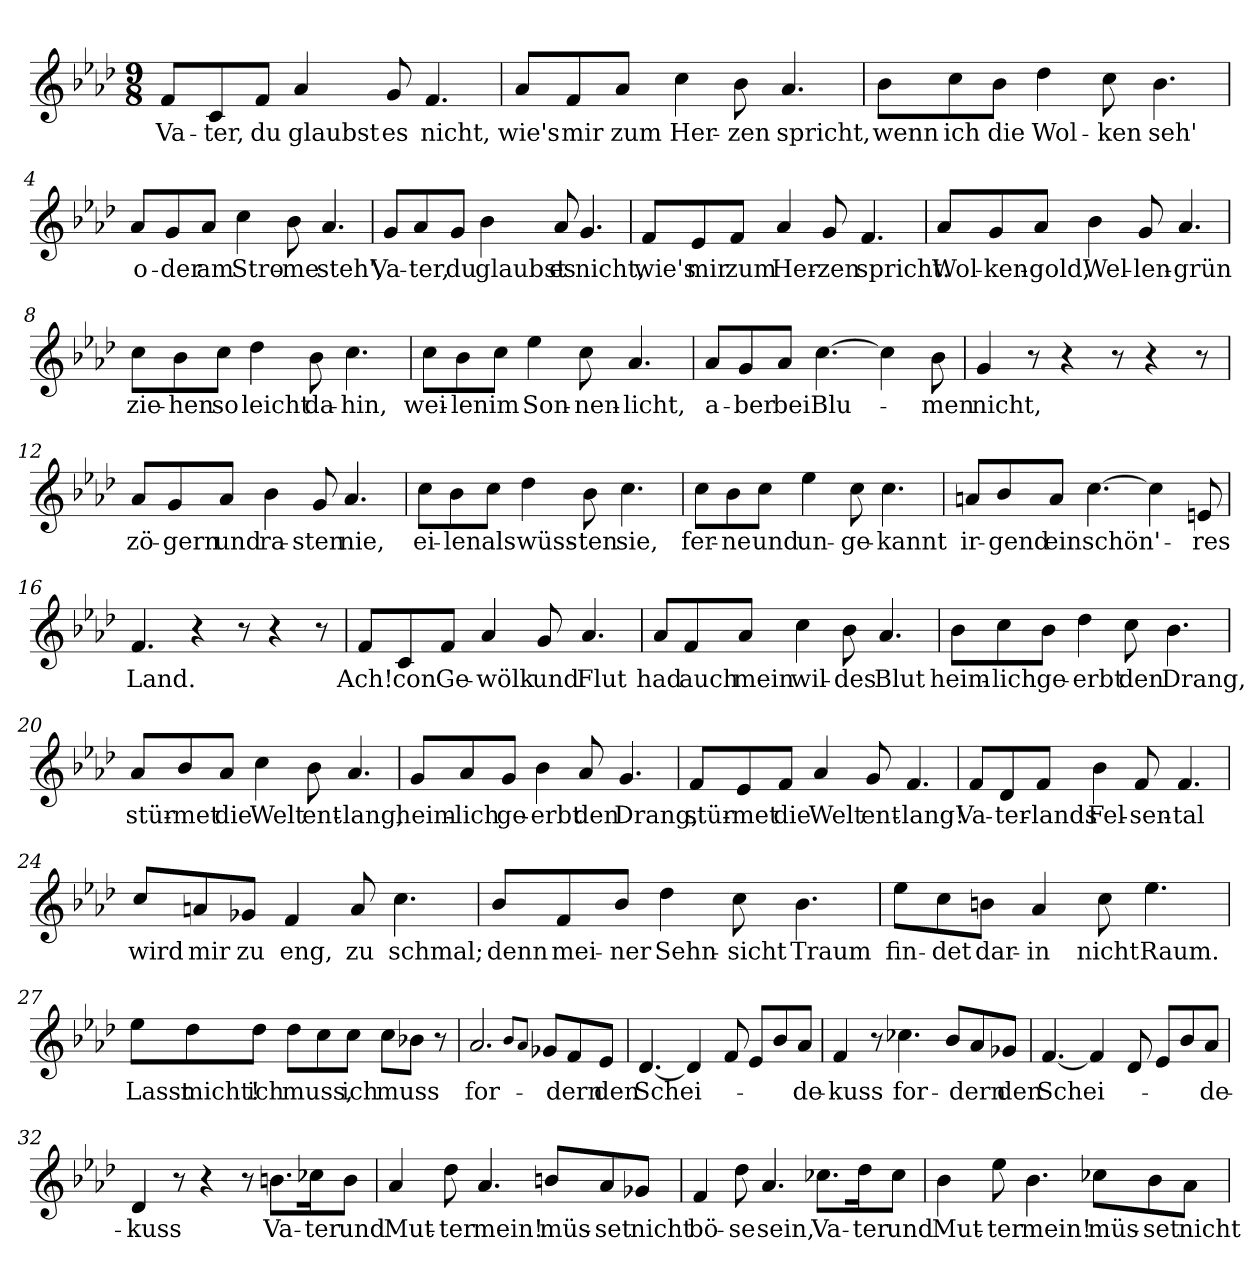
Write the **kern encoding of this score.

**kern	**text
*part1	*part1
*staff1	*staff1
*clefG2	*
*k[b-e-a-d-]	*
*M9/8	*
=1	=1
!	!LO:LY:b
8f/L	Va-
!	!LO:LY:b
8c/	-ter,
!	!LO:LY:b
8f/J	du
!	!LO:LY:b
4a-/	glaubst
!	!LO:LY:b
8g/	es
!	!LO:LY:b
4.f/	nicht,
=2	=2
!	!LO:LY:b
8a-/L	wie's
!	!LO:LY:b
8f/	mir
!	!LO:LY:b
8a-/J	zum
!	!LO:LY:b
4cc\	Her-
!	!LO:LY:b
8b-\	-zen
!	!LO:LY:b
4.a-/	spricht,
=3	=3
!	!LO:LY:b
8b-\L	wenn
!	!LO:LY:b
8cc\	ich
!	!LO:LY:b
8b-\J	die
!	!LO:LY:b
4dd-\	Wol-
!	!LO:LY:b
8cc\	-ken
!	!LO:LY:b
4.b-\	seh'
=4	=4
!	!LO:LY:b
8a-/L	o-
!	!LO:LY:b
8g/	-der
!	!LO:LY:b
8a-/J	am
!	!LO:LY:b
4cc\	Stro-
!	!LO:LY:b
8b-\	-me
!	!LO:LY:b
4.a-/	steh',
!!LO:LB:g=z
=5	=5
!	!LO:LY:b
8g/L	Va-
!	!LO:LY:b
8a-/	-ter,
!	!LO:LY:b
8g/J	du
!	!LO:LY:b
4b-\	glaubst
!	!LO:LY:b
8a-/	es
!	!LO:LY:b
4.g/	nicht,
=6	=6
!	!LO:LY:b
8f/L	wie's
!	!LO:LY:b
8e-/	mir
!	!LO:LY:b
8f/J	zum
!	!LO:LY:b
4a-/	Her-
!	!LO:LY:b
8g/	-zen
!	!LO:LY:b
4.f/	spricht.
=7	=7
!	!LO:LY:b
8a-/L	Wol-
!	!LO:LY:b
8g/	-ken-
!	!LO:LY:b
8a-/J	-gold,
!	!LO:LY:b
4b-\	Wel-
!	!LO:LY:b
8g/	-len-
!	!LO:LY:b
4.a-/	grün
=8	=8
!	!LO:LY:b
8cc\L	zie-
!	!LO:LY:b
8b-\	-hen
!	!LO:LY:b
8cc\J	so
!	!LO:LY:b
4dd-\	leicht
!	!LO:LY:b
8b-\	da-
!	!LO:LY:b
4.cc\	-hin,
!!LO:LB:g=z
=9	=9
!	!LO:LY:b
8cc\L	wei-
!	!LO:LY:b
8b-\	-len
!	!LO:LY:b
8cc\J	im
!	!LO:LY:b
4ee-\	Son-
!	!LO:LY:b
8cc\	-nen-
!	!LO:LY:b
4.a-/	-licht,
=10	=10
!	!LO:LY:b
8a-/L	a-
!	!LO:LY:b
8g/	-ber
!	!LO:LY:b
8a-/J	bei
!	!LO:LY:b
[4.cc\	Blu-
4cc\]	.
!	!LO:LY:b
8b-\	-men
=11	=11
!	!LO:LY:b
4g/	nicht,
8r	.
4r	.
8r	.
4r	.
8r	.
=12	=12
!	!LO:LY:b
8a-/L	zö-
!	!LO:LY:b
8g/	-gern
!	!LO:LY:b
8a-/J	und
!	!LO:LY:b
4b-\	ra-
!	!LO:LY:b
8g/	-sten
!	!LO:LY:b
4.a-/	nie,
=13	=13
!	!LO:LY:b
8cc\L	ei-
!	!LO:LY:b
8b-\	-len
!	!LO:LY:b
8cc\J	als
!	!LO:LY:b
4dd-\	wüss-
!	!LO:LY:b
8b-\	-ten
!	!LO:LY:b
4.cc\	sie,
!!LO:LB:g=z
=14	=14
!	!LO:LY:b
8cc\L	fer-
!	!LO:LY:b
8b-\	-ne
!	!LO:LY:b
8cc\J	und
!	!LO:LY:b
4ee-\	un-
!	!LO:LY:b
8cc\	-ge-
!	!LO:LY:b
4.cc\	-kannt
=15	=15
!	!LO:LY:b
8an/L	ir-
!	!LO:LY:b
8b-/	-gend
!	!LO:LY:b
8a/J	ein
!	!LO:LY:b
[4.cc\	schön'-
4cc\]	.
!	!LO:LY:b
8en/	-res
=16	=16
!	!LO:LY:b
4.f/	Land.
4r	.
8r	.
4r	.
8r	.
=17	=17
!	!LO:LY:b
8f/L	Ach!
!	!LO:LY:b
8c/	con
!	!LO:LY:b
8f/J	Ge-
!	!LO:LY:b
4a-/	-wölk
!	!LO:LY:b
8g/	und
!	!LO:LY:b
4.a-/	Flut
!!LO:LB:g=z
=18	=18
!	!LO:LY:b
8a-/L	had
!	!LO:LY:b
8f/	auch
!	!LO:LY:b
8a-/J	mein
!	!LO:LY:b
4cc\	wil-
!	!LO:LY:b
8b-\	-des
!	!LO:LY:b
4.a-/	Blut
=19	=19
!	!LO:LY:b
8b-\L	heim-
!	!LO:LY:b
8cc\	-lich
!	!LO:LY:b
8b-\J	ge-
!	!LO:LY:b
4dd-\	-erbt
!	!LO:LY:b
8cc\	den
!	!LO:LY:b
4.b-\	Drang,
=20	=20
!	!LO:LY:b
8a-/L	stür-
!	!LO:LY:b
8b-/	-met
!	!LO:LY:b
8a-/J	die
!	!LO:LY:b
4cc\	Welt
!	!LO:LY:b
8b-\	ent-
!	!LO:LY:b
4.a-/	-lang,
=21	=21
!	!LO:LY:b
8g/L	heim-
!	!LO:LY:b
8a-/	-lich
!	!LO:LY:b
8g/J	ge-
!	!LO:LY:b
4b-\	-erbt
!	!LO:LY:b
8a-/	den
!	!LO:LY:b
4.g/	Drang,
!!LO:LB:g=z
=22	=22
!	!LO:LY:b
8f/L	stür-
!	!LO:LY:b
8e-/	-met
!	!LO:LY:b
8f/J	die
!	!LO:LY:b
4a-/	Welt
!	!LO:LY:b
8g/	ent-
!	!LO:LY:b
4.f/	-lang!
=23	=23
!	!LO:LY:b
8f/L	Va-
!	!LO:LY:b
8d-/	-ter-
!	!LO:LY:b
8f/J	-lands
!	!LO:LY:b
4b-\	Fel-
!	!LO:LY:b
8f/	-sen-
!	!LO:LY:b
4.f/	-tal
=24	=24
!	!LO:LY:b
8cc/L	wird
!	!LO:LY:b
8an/	mir
!	!LO:LY:b
8g-X/J	zu
!	!LO:LY:b
4f/	eng,
!	!LO:LY:b
8a/	zu
!	!LO:LY:b
4.cc\	schmal;
=25	=25
!	!LO:LY:b
8b-/L	denn
!	!LO:LY:b
8f/	mei-
!	!LO:LY:b
8b-/J	-ner
!	!LO:LY:b
4dd-\	Sehn-
!	!LO:LY:b
8cc\	-sicht
!	!LO:LY:b
4.b-\	Traum
!!LO:LB:g=z
=26	=26
!	!LO:LY:b
8ee-\L	fin-
!	!LO:LY:b
8cc\	-det
!	!LO:LY:b
8bn\J	dar-
!	!LO:LY:b
4a-/	-in
!	!LO:LY:b
8cc\	nicht
!	!LO:LY:b
4.ee-\	Raum.
=27	=27
!	!LO:LY:b
8ee-\L	Lasst
!	!LO:LY:b
8dd-\	micht!
!	!LO:LY:b
8dd-\J	ich
!	!LO:LY:b
8dd-\L	muss,
8cc\	.
!	!LO:LY:b
8cc\J	ich
!	!LO:LY:b
8cc\L	muss
8b-X\J	.
8r	.
=28	=28
!	!LO:LY:b
2.a-/	for-
8qb-/L	.
8qa-/J	.
8g-X/L	.
!	!LO:LY:b
8f/	-dern
!	!LO:LY:b
8e-/J	den
=29	=29
!	!LO:LY:b
[4.d-/	Schei-
4d-/]	.
8f/	.
8e-/L	.
8b-/	.
!	!LO:LY:b
8a-/J	-de-
!!LO:LB:g=z
=30	=30
!	!LO:LY:b
4f/	-kuss
8r	.
!	!LO:LY:b
4.cc-X\	for-
8b-/L	.
!	!LO:LY:b
8a-/	-dern
!	!LO:LY:b
8g-X/J	den
=31	=31
!	!LO:LY:b
[4.f/	Schei-
4f/]	.
8d-/	.
8e-/L	.
8b-/	.
!	!LO:LY:b
8a-/J	-de-
=32	=32
!	!LO:LY:b
4d-/	-kuss
8r	.
4r	.
8r	.
!	!LO:LY:b
8.bn\L	Va-
!	!LO:LY:b
16cc-X\K	-ter
!	!LO:LY:b
8b\J	und
=33	=33
!	!LO:LY:b
4a-/	Mut-
!	!LO:LY:b
8dd-\	-ter
!	!LO:LY:b
4.a-/	mein!
!	!LO:LY:b
8bn/L	müs-
!	!LO:LY:b
8a-/	-set
!	!LO:LY:b
8g-X/J	nicht
=34	=34
!	!LO:LY:b
4f/	bö-
!	!LO:LY:b
8dd-\	-se
!	!LO:LY:b
4.a-/	sein,
!	!LO:LY:b
8.cc-X\L	Va-
!	!LO:LY:b
16dd-\K	-ter
!	!LO:LY:b
8cc-\J	und
!!LO:LB:g=z
=35	=35
!	!LO:LY:b
4b-\	Mut-
!	!LO:LY:b
8ee-\	-ter
!	!LO:LY:b
4.b-\	mein!
!	!LO:LY:b
8cc-X\L	müs-
!	!LO:LY:b
8b-\	-set
!	!LO:LY:b
8a-\J	nicht
=	=
*-	*-
